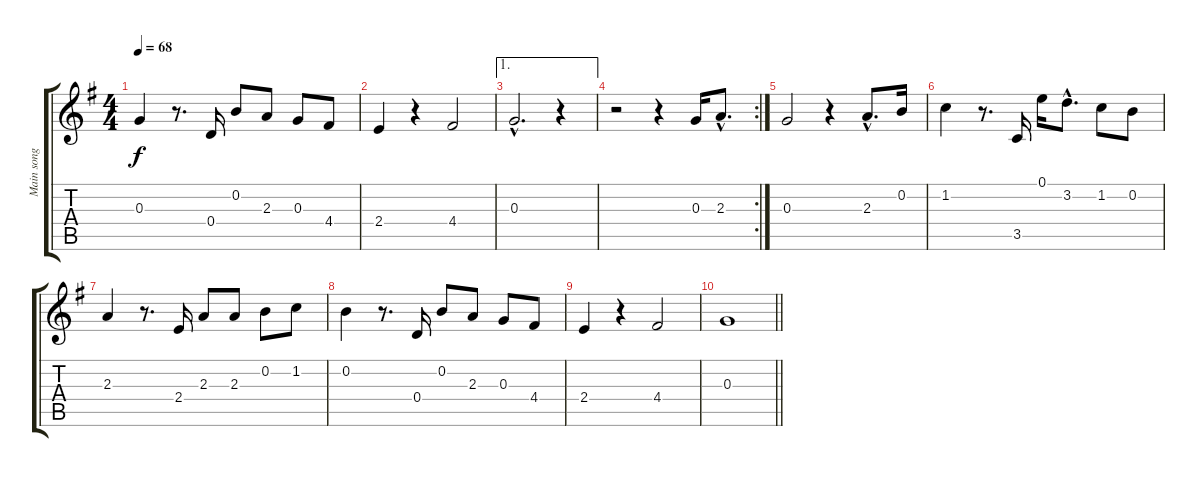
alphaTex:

\track ("Main song" "Main song") {instrument acousticguitarsteel}
\staff {score tabs}
\tuning (E4 B3 G3 D3 A2 E2) {hide}
\ts (4 4)
\tempo 68
\clef g2
\ks g
0.3.4{dy f} r.8{d} 0.4.16 0.2.8 2.3.8 0.3.8 4.4.8 |
2.4.4 r.4 4.4.2 |
\ae 1
0.3{hac}.2{d} r.4 |
\rc 2
r.2 r.4 0.3.16 2.3{hac}.8{d} |
0.3.2 r.4 2.3{hac}.8{d} 0.2.16 |
1.2.4 r.8{d} 3.5.16 0.1.16 3.2{hac}.8{d} 1.2.8 0.2.8 |
2.3.4 r.8{d} 2.4.16 2.3.8 2.3.8 0.2.8 1.2.8 |
0.2.4 r.8{d} 0.4.16 0.2.8 2.3.8 0.3.8 4.4.8 |
2.4.4 r.4 4.4.2 |
\barLineRight lightlight
0.3.1
